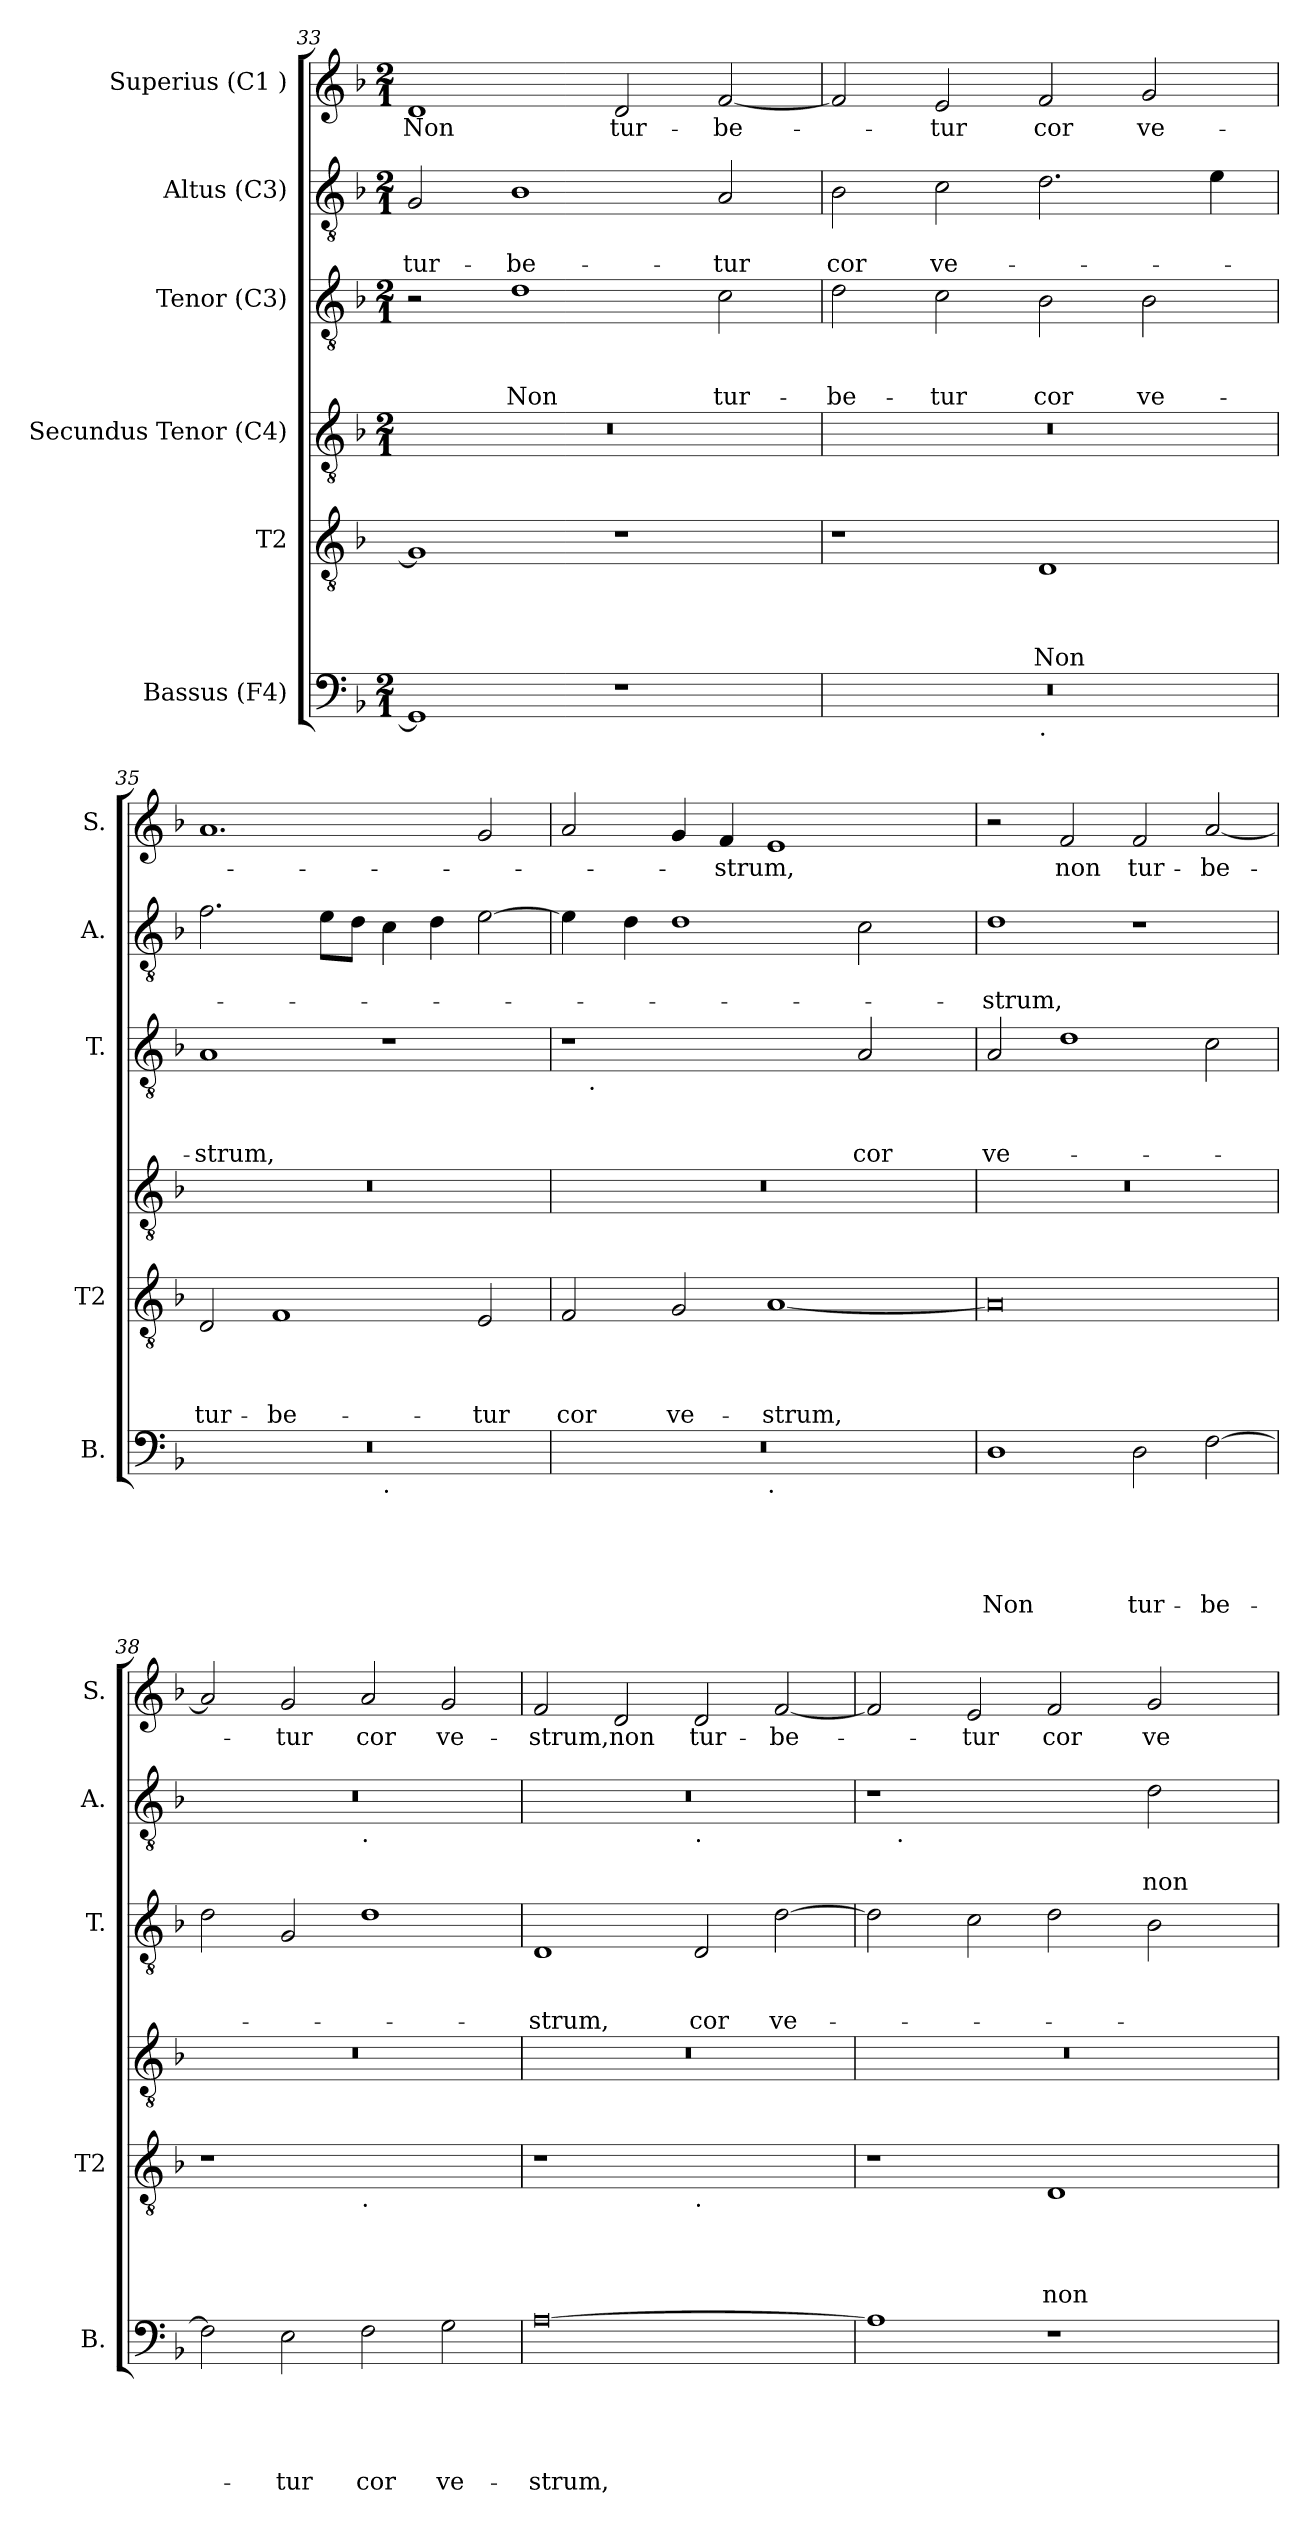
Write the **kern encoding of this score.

**kern	**text	**text	**text	**text	**text	**kern	**text	**text	**text	**text	**kern	**kern	**text	**text	**text	**kern	**text	**text	**kern	**text
*part6	*part6	*part6	*part6	*part6	*part6	*part5	*part5	*part5	*part5	*part5	*part4	*part3	*part3	*part3	*part3	*part2	*part2	*part2	*part1	*part1
*staff6	*staff6	*staff6	*staff6	*staff6	*staff6	*staff5	*staff5	*staff5	*staff5	*staff5	*staff4	*staff3	*staff3	*staff3	*staff3	*staff2	*staff2	*staff2	*staff1	*staff1
*I"Bassus (F4)	*	*	*	*	*	*I"T2	*	*	*	*	*I"Secundus Tenor (C4)	*I"Tenor (C3)	*	*	*	*I"Altus (C3)	*	*	*I"Superius (C1 )	*
*I'B.	*	*	*	*	*	*I'T2	*	*	*	*	*	*I'T.	*	*	*	*I'A.	*	*	*I'S.	*
!!LO:LB:g=z
*clefF4	*	*	*	*	*	*clefGv2	*	*	*	*	*clefGv2	*clefGv2	*	*	*	*clefGv2	*	*	*clefG2	*
*k[b-]	*	*	*	*	*	*k[b-]	*	*	*	*	*k[b-]	*k[b-]	*	*	*	*k[b-]	*	*	*k[b-]	*
*F:	*	*	*	*	*	*F:	*	*	*	*	*F:	*F:	*	*	*	*F:	*	*	*F:	*
*M2/1	*	*	*	*	*	*	*	*	*	*	*M2/1	*M2/1	*	*	*	*M2/1	*	*	*M2/1	*
=33	=33	=33	=33	=33	=33	=33	=33	=33	=33	=33	=33	=33	=33	=33	=33	=33	=33	=33	=33	=33
!	!	!	!	!	!	!	!	!	!	!	!	!	!	!	!	!	!	!LO:LY:b	!	!LO:LY:b
1GG]	.	.	.	.	.	1G]	.	.	.	.	0r	2r	.	.	.	2G/	.	tur-	1d	Non
!	!	!	!	!	!	!	!	!	!	!	!	!	!	!	!LO:LY:b	!	!	!LO:LY:b	!	!
.	.	.	.	.	.	.	.	.	.	.	.	1d	.	.	Non	1B-	.	-be-	.	.
!	!	!	!	!	!	!	!	!	!	!	!	!	!	!	!	!	!	!	!	!LO:LY:b
1r	.	.	.	.	.	1r	.	.	.	.	.	.	.	.	.	.	.	.	2d/	tur-
!	!	!	!	!	!	!	!	!	!	!	!	!	!	!	!LO:LY:b	!	!	!LO:LY:b	!	!LO:LY:b
.	.	.	.	.	.	.	.	.	.	.	.	2c\	.	.	tur-	2A/	.	-tur	[<2f/	-be-
=34	=34	=34	=34	=34	=34	=34	=34	=34	=34	=34	=34	=34	=34	=34	=34	=34	=34	=34	=34	=34
!	!	!	!	!	!	!	!	!	!	!	!	!	!	!	!LO:LY:b	!	!	!LO:LY:b	!	!
*^	*	*	*	*	*	*	*	*	*	*	*	*	*	*	*	*	*	*	*	*
0r	1ryy	.	.	.	.	.	1r	.	.	.	.	0r	2d\	.	.	-be-	2B-\	.	cor	2f/]	.
!	!	!	!	!	!	!	!	!	!	!	!	!	!	!	!	!LO:LY:b	!	!	!LO:LY:b	!	!LO:LY:b
.	.	.	.	.	.	.	.	.	.	.	.	.	2c\	.	.	-tur	2c\	.	ve-	2e/	-tur
!	!LO:TX:b:t=.	!	!	!	!	!	!	!	!	!	!	!	!	!	!	!	!	!	!	!	!
!	!	!	!	!	!	!	!	!	!	!	!LO:LY:b	!	!	!	!	!LO:LY:b	!	!	!	!	!LO:LY:b
.	1ryy	.	.	.	.	.	1D	.	.	.	Non	.	2B-\	.	.	cor	2.d\	.	.	2f/	cor
!	!	!	!	!	!	!	!	!	!	!	!	!	!	!	!	!LO:LY:b	!	!	!	!	!LO:LY:b
.	.	.	.	.	.	.	.	.	.	.	.	.	2B-\	.	.	ve-	.	.	.	2g/	ve-
.	.	.	.	.	.	.	.	.	.	.	.	.	.	.	.	.	4e\	.	.	.	.
=35	=35	=35	=35	=35	=35	=35	=35	=35	=35	=35	=35	=35	=35	=35	=35	=35	=35	=35	=35	=35	=35
!	!	!	!	!	!	!	!	!	!	!	!LO:LY:b	!	!	!	!	!LO:LY:b	!	!	!	!	!
0r	1ryy	.	.	.	.	.	2D/	.	.	.	tur-	0r	1A	.	.	-strum,	2.f\	.	.	1.a	.
!	!	!	!	!	!	!	!	!	!	!	!LO:LY:b	!	!	!	!	!	!	!	!	!	!
.	.	.	.	.	.	.	1F	.	.	.	-be-	.	.	.	.	.	.	.	.	.	.
.	.	.	.	.	.	.	.	.	.	.	.	.	.	.	.	.	8e\L	.	.	.	.
.	.	.	.	.	.	.	.	.	.	.	.	.	.	.	.	.	8d\J	.	.	.	.
!	!LO:TX:b:t=.	!	!	!	!	!	!	!	!	!	!	!	!	!	!	!	!	!	!	!	!
.	1ryy	.	.	.	.	.	.	.	.	.	.	.	1r	.	.	.	4c\	.	.	.	.
.	.	.	.	.	.	.	.	.	.	.	.	.	.	.	.	.	4d\	.	.	.	.
!	!	!	!	!	!	!	!	!	!	!	!LO:LY:b	!	!	!	!	!	!	!	!	!	!
.	.	.	.	.	.	.	2E/	.	.	.	-tur	.	.	.	.	.	[>2e\	.	.	2g/	.
=36	=36	=36	=36	=36	=36	=36	=36	=36	=36	=36	=36	=36	=36	=36	=36	=36	=36	=36	=36	=36	=36
!	!	!	!	!	!	!	!	!	!	!	!LO:LY:b	!	!	!	!	!	!	!	!	!	!
*	*	*	*	*	*	*	*	*	*	*	*	*	*^	*	*	*	*	*	*	*	*
0r	1ryy	.	.	.	.	.	2F/	.	.	.	cor	0r	1r	16.ryy	.	.	.	4e\]	.	.	2a/	.
!	!	!	!	!	!	!	!	!	!	!	!	!	!	!LO:TX:b:t=.	!	!	!	!	!	!	!	!
.	.	.	.	.	.	.	.	.	.	.	.	.	.	1ryy	.	.	.	.	.	.	.	.
.	.	.	.	.	.	.	.	.	.	.	.	.	.	.	.	.	.	4d\	.	.	.	.
!	!	!	!	!	!	!	!	!	!	!	!LO:LY:b	!	!	!	!	!	!	!	!	!	!	!
.	.	.	.	.	.	.	2G/	.	.	.	ve-	.	.	.	.	.	.	1d	.	.	4g/	.
!	!	!	!	!	!	!	!	!	!	!	!	!	!	!	!	!	!	!	!	!	!	!LO:LY:b
.	.	.	.	.	.	.	.	.	.	.	.	.	.	.	.	.	.	.	.	.	4f/	-strum,
!	!LO:TX:b:t=.	!	!	!	!	!	!	!	!	!	!	!	!	!	!	!	!	!	!	!	!	!
!	!	!	!	!	!	!	!	!	!	!	!LO:LY:b	!	!	!	!	!	!	!	!	!	!	!
.	1ryy	.	.	.	.	.	[>1A	.	.	.	-strum,	.	2ryy	.	.	.	.	.	.	.	1e	.
.	.	.	.	.	.	.	.	.	.	.	.	.	.	2ryy	.	.	.	.	.	.	.	.
!	!	!	!	!	!	!	!	!	!	!	!	!	!	!	!	!	!LO:LY:b	!	!	!	!	!
.	.	.	.	.	.	.	.	.	.	.	.	.	2A/	.	.	.	cor	2c\	.	.	.	.
.	.	.	.	.	.	.	.	.	.	.	.	.	.	4ryy	.	.	.	.	.	.	.	.
.	.	.	.	.	.	.	.	.	.	.	.	.	.	8ryy	.	.	.	.	.	.	.	.
.	.	.	.	.	.	.	.	.	.	.	.	.	.	32ryy	.	.	.	.	.	.	.	.
!!LO:PB:g=z
=37	=37	=37	=37	=37	=37	=37	=37	=37	=37	=37	=37	=37	=37	=37	=37	=37	=37	=37	=37	=37	=37	=37
!	!	!	!	!	!	!LO:LY:b	!	!	!	!	!	!	!	!	!	!	!LO:LY:b	!	!	!LO:LY:b	!	!
*v	*v	*	*	*	*	*	*	*	*	*	*	*	*v	*v	*	*	*	*	*	*	*	*
1D	.	.	.	.	Non	0A]	.	.	.	.	0r	2A/	.	.	ve-	1d	.	-strum,	2r	.
!	!	!	!	!	!	!	!	!	!	!	!	!	!	!	!	!	!	!	!	!LO:LY:b
.	.	.	.	.	.	.	.	.	.	.	.	1d	.	.	.	.	.	.	2f/	non
!	!	!	!	!	!LO:LY:b	!	!	!	!	!	!	!	!	!	!	!	!	!	!	!LO:LY:b
2D\	.	.	.	.	tur-	.	.	.	.	.	.	.	.	.	.	1r	.	.	2f/	tur-
!	!	!	!	!	!LO:LY:b	!	!	!	!	!	!	!	!	!	!	!	!	!	!	!LO:LY:b
[>2F\	.	.	.	.	-be-	.	.	.	.	.	.	2c\	.	.	.	.	.	.	[<2a/	-be-
=38	=38	=38	=38	=38	=38	=38	=38	=38	=38	=38	=38	=38	=38	=38	=38	=38	=38	=38	=38	=38
*	*	*	*	*	*	*	*	*	*	*	*	*	*	*	*	*^	*	*	*	*
2F\]	.	.	.	.	.	1r	.	.	.	.	0r	2d\	.	.	.	0r	1ryy	.	.	2a/]	.
!	!	!	!	!	!LO:LY:b	!	!	!	!	!	!	!	!	!	!	!	!	!	!	!	!LO:LY:b
2E\	.	.	.	.	-tur	.	.	.	.	.	.	2G/	.	.	.	.	.	.	.	2g/	-tur
!	!	!	!	!	!	!	!	!	!	!	!	!	!	!	!	!	!LO:TX:b:t=.	!	!	!	!
!	!	!	!	!	!	!LO:TX:b:t=.	!	!	!	!	!	!	!	!	!	!	!	!	!	!	!
!	!	!	!	!	!LO:LY:b	!	!	!	!	!	!	!	!	!	!	!	!	!	!	!	!LO:LY:b
2F\	.	.	.	.	cor	1ryy	.	.	.	.	.	1d	.	.	.	.	1ryy	.	.	2a/	cor
!	!	!	!	!	!LO:LY:b	!	!	!	!	!	!	!	!	!	!	!	!	!	!	!	!LO:LY:b
2G\	.	.	.	.	ve-	.	.	.	.	.	.	.	.	.	.	.	.	.	.	2g/	ve-
=39	=39	=39	=39	=39	=39	=39	=39	=39	=39	=39	=39	=39	=39	=39	=39	=39	=39	=39	=39	=39	=39
!	!	!	!	!	!LO:LY:b	!	!	!	!	!	!	!	!	!	!LO:LY:b	!	!	!	!	!	!LO:LY:b
[>0A	.	.	.	.	-strum,	1r	.	.	.	.	0r	1D	.	.	-strum,	0r	1ryy	.	.	2f/	-strum,
!	!	!	!	!	!	!	!	!	!	!	!	!	!	!	!	!	!	!	!	!	!LO:LY:b
.	.	.	.	.	.	.	.	.	.	.	.	.	.	.	.	.	.	.	.	2d/	non
!	!	!	!	!	!	!	!	!	!	!	!	!	!	!	!	!	!LO:TX:b:t=.	!	!	!	!
!	!	!	!	!	!	!LO:TX:b:t=.	!	!	!	!	!	!	!	!	!	!	!	!	!	!	!
!	!	!	!	!	!	!	!	!	!	!	!	!	!	!	!LO:LY:b	!	!	!	!	!	!LO:LY:b
.	.	.	.	.	.	1ryy	.	.	.	.	.	2D/	.	.	cor	.	1ryy	.	.	2d/	tur-
!	!	!	!	!	!	!	!	!	!	!	!	!	!	!	!LO:LY:b	!	!	!	!	!	!LO:LY:b
.	.	.	.	.	.	.	.	.	.	.	.	[>2d\	.	.	ve-	.	.	.	.	[<2f/	-be-
=40	=40	=40	=40	=40	=40	=40	=40	=40	=40	=40	=40	=40	=40	=40	=40	=40	=40	=40	=40	=40	=40
1A]	.	.	.	.	.	1r	.	.	.	.	0r	2d\]	.	.	.	1r	16.ryy	.	.	2f/]	.
!	!	!	!	!	!	!	!	!	!	!	!	!	!	!	!	!	!LO:TX:b:t=.	!	!	!	!
.	.	.	.	.	.	.	.	.	.	.	.	.	.	.	.	.	1ryy	.	.	.	.
!	!	!	!	!	!	!	!	!	!	!	!	!	!	!	!	!	!	!	!	!	!LO:LY:b
.	.	.	.	.	.	.	.	.	.	.	.	2c\	.	.	.	.	.	.	.	2e/	-tur
!	!	!	!	!	!	!	!	!	!	!LO:LY:b	!	!	!	!	!	!	!	!	!	!	!LO:LY:b
1r	.	.	.	.	.	1D	.	.	.	non	.	2d\	.	.	.	2ryy	.	.	.	2f/	cor
.	.	.	.	.	.	.	.	.	.	.	.	.	.	.	.	.	2ryy	.	.	.	.
!	!	!	!	!	!	!	!	!	!	!	!	!	!	!	!	!	!	!	!LO:LY:b	!	!LO:LY:b
.	.	.	.	.	.	.	.	.	.	.	.	2B-\	.	.	.	2d\	.	.	non	2g/	ve-
.	.	.	.	.	.	.	.	.	.	.	.	.	.	.	.	.	4ryy	.	.	.	.
.	.	.	.	.	.	.	.	.	.	.	.	.	.	.	.	.	8ryy	.	.	.	.
.	.	.	.	.	.	.	.	.	.	.	.	.	.	.	.	.	32ryy	.	.	.	.
*	*	*	*	*	*	*	*	*	*	*	*	*	*	*	*	*v	*v	*	*	*	*
=	=	=	=	=	=	=	=	=	=	=	=	=	=	=	=	=	=	=	=	=
*-	*-	*-	*-	*-	*-	*-	*-	*-	*-	*-	*-	*-	*-	*-	*-	*-	*-	*-	*-	*-
